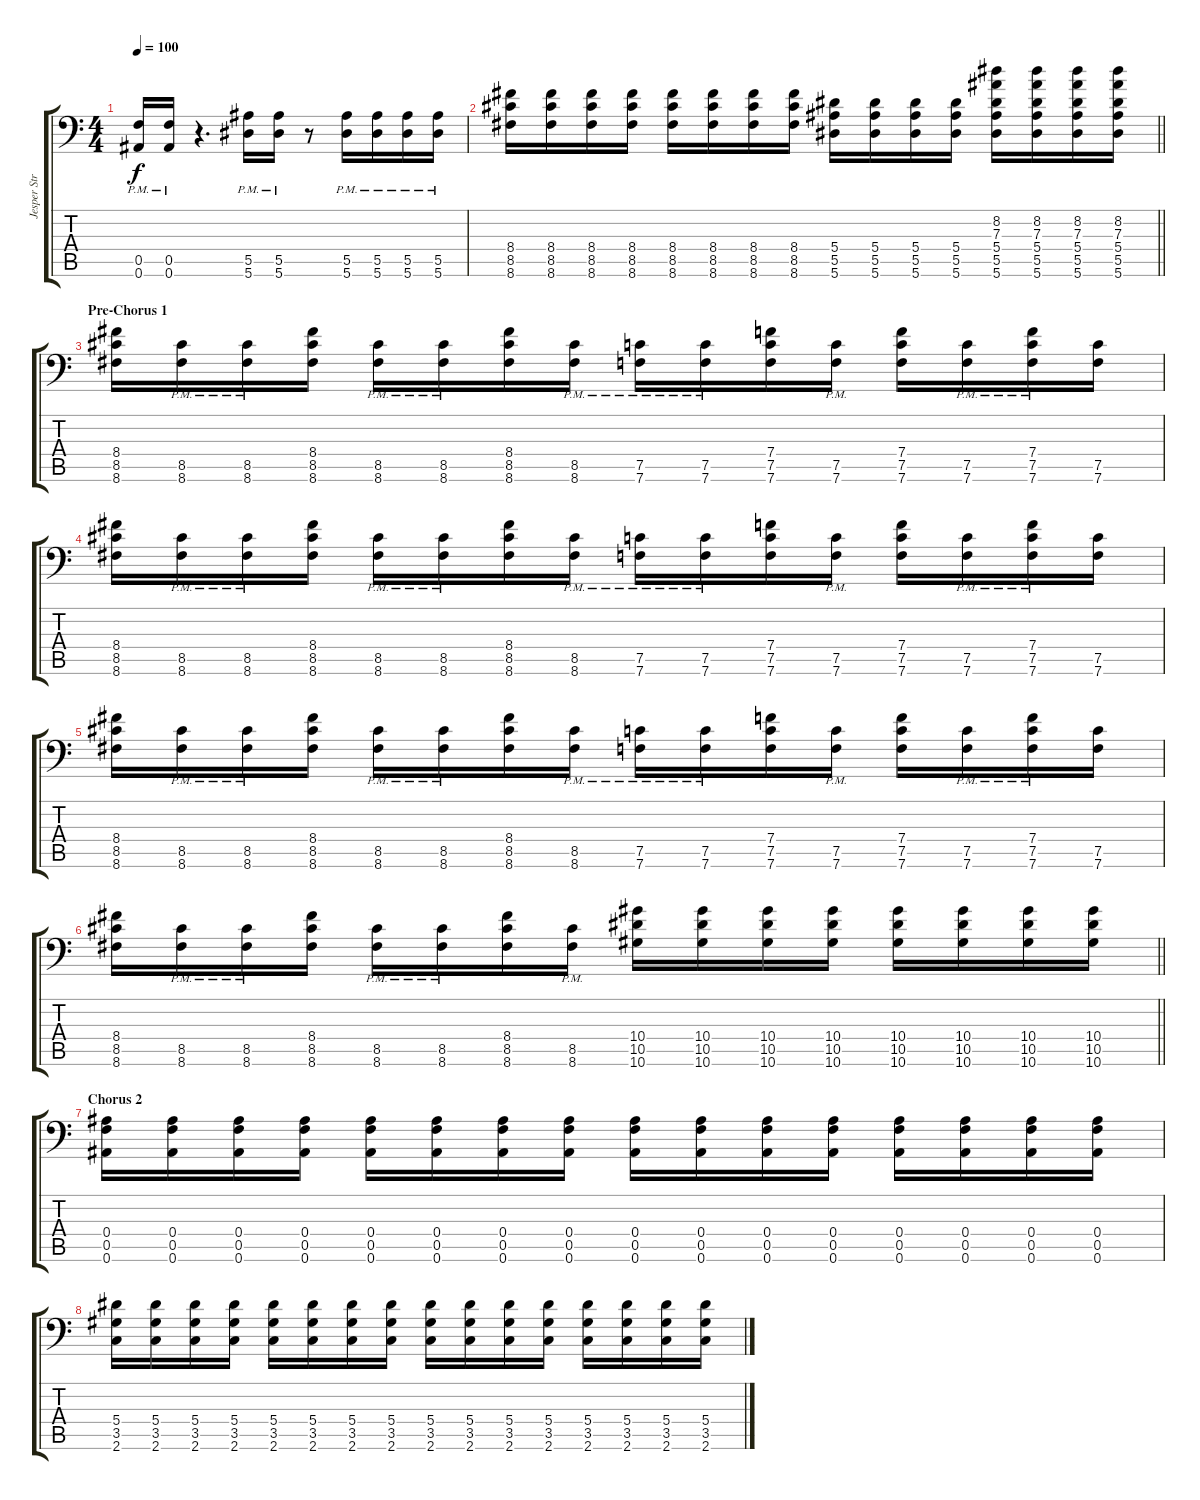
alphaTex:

\track ("Jesper Strömblad" "Jesper Str") {instrument distortionguitar}
\staff {score tabs}
\tuning (C4 G3 Eb3 Bb2 F2 Bb1) {hide}
\ts (4 4)
\tempo 100
\clef f4
\ks c
(0.5{pm} 0.6{pm}).16{dy f} (0.5{pm} 0.6{pm}).16 r.4{d} (5.5{pm} 5.6{pm}).16 (5.5{pm} 5.6{pm}).16 r.8 (5.5{pm} 5.6{pm}).16 (5.5{pm} 5.6{pm}).16 (5.5{pm} 5.6{pm}).16 (5.5{pm} 5.6{pm}).16 |
\barLineRight lightlight
(8.4 8.5 8.6).16 (8.4 8.5 8.6).16 (8.4 8.5 8.6).16 (8.4 8.5 8.6).16 (8.4 8.5 8.6).16 (8.4 8.5 8.6).16 (8.4 8.5 8.6).16 (8.4 8.5 8.6).16 (5.4 5.5 5.6).16 (5.4 5.5 5.6).16 (5.4 5.5 5.6).16 (5.4 5.5 5.6).16 (8.2 7.3 5.4 5.5 5.6).16 (8.2 7.3 5.4 5.5 5.6).16 (8.2 7.3 5.4 5.5 5.6).16 (8.2 7.3 5.4 5.5 5.6).16 |
\section ("" "Pre-Chorus 1")
(8.4 8.5 8.6).16 (8.5{pm} 8.6{pm}).16 (8.5{pm} 8.6{pm}).16 (8.4 8.5 8.6).16 (8.5{pm} 8.6{pm}).16 (8.5{pm} 8.6{pm}).16 (8.4 8.5 8.6).16 (8.5{pm} 8.6{pm}).16 (7.5{pm} 7.6{pm}).16 (7.5{pm} 7.6{pm}).16 (7.4 7.5 7.6).16 (7.5{pm} 7.6{pm}).16 (7.4 7.5 7.6).16 (7.5{pm} 7.6{pm}).16 (7.4 7.5{pm} 7.6{pm}).16 (7.5 7.6).16 |
(8.4 8.5 8.6).16 (8.5{pm} 8.6{pm}).16 (8.5{pm} 8.6{pm}).16 (8.4 8.5 8.6).16 (8.5{pm} 8.6{pm}).16 (8.5{pm} 8.6{pm}).16 (8.4 8.5 8.6).16 (8.5{pm} 8.6{pm}).16 (7.5{pm} 7.6{pm}).16 (7.5{pm} 7.6{pm}).16 (7.4 7.5 7.6).16 (7.5{pm} 7.6{pm}).16 (7.4 7.5 7.6).16 (7.5{pm} 7.6{pm}).16 (7.4 7.5{pm} 7.6{pm}).16 (7.5 7.6).16 |
(8.4 8.5 8.6).16 (8.5{pm} 8.6{pm}).16 (8.5{pm} 8.6{pm}).16 (8.4 8.5 8.6).16 (8.5{pm} 8.6{pm}).16 (8.5{pm} 8.6{pm}).16 (8.4 8.5 8.6).16 (8.5{pm} 8.6{pm}).16 (7.5{pm} 7.6{pm}).16 (7.5{pm} 7.6{pm}).16 (7.4 7.5 7.6).16 (7.5{pm} 7.6{pm}).16 (7.4 7.5 7.6).16 (7.5{pm} 7.6{pm}).16 (7.4 7.5{pm} 7.6{pm}).16 (7.5 7.6).16 |
\barLineRight lightlight
(8.4 8.5 8.6).16 (8.5{pm} 8.6{pm}).16 (8.5{pm} 8.6{pm}).16 (8.4 8.5 8.6).16 (8.5{pm} 8.6{pm}).16 (8.5{pm} 8.6{pm}).16 (8.4 8.5 8.6).16 (8.5{pm} 8.6{pm}).16 (10.4 10.5 10.6).16 (10.4 10.5 10.6).16 (10.4 10.5 10.6).16 (10.4 10.5 10.6).16 (10.4 10.5 10.6).16 (10.4 10.5 10.6).16 (10.4 10.5 10.6).16 (10.4 10.5 10.6).16 |
\section ("" "Chorus 2")
(0.4 0.5 0.6).16 (0.4 0.5 0.6).16 (0.4 0.5 0.6).16 (0.4 0.5 0.6).16 (0.4 0.5 0.6).16 (0.4 0.5 0.6).16 (0.4 0.5 0.6).16 (0.4 0.5 0.6).16 (0.4 0.5 0.6).16 (0.4 0.5 0.6).16 (0.4 0.5 0.6).16 (0.4 0.5 0.6).16 (0.4 0.5 0.6).16 (0.4 0.5 0.6).16 (0.4 0.5 0.6).16 (0.4 0.5 0.6).16 |
(5.4 3.5 2.6).16 (5.4 3.5 2.6).16 (5.4 3.5 2.6).16 (5.4 3.5 2.6).16 (5.4 3.5 2.6).16 (5.4 3.5 2.6).16 (5.4 3.5 2.6).16 (5.4 3.5 2.6).16 (5.4 3.5 2.6).16 (5.4 3.5 2.6).16 (5.4 3.5 2.6).16 (5.4 3.5 2.6).16 (5.4 3.5 2.6).16 (5.4 3.5 2.6).16 (5.4 3.5 2.6).16 (5.4 3.5 2.6).16
